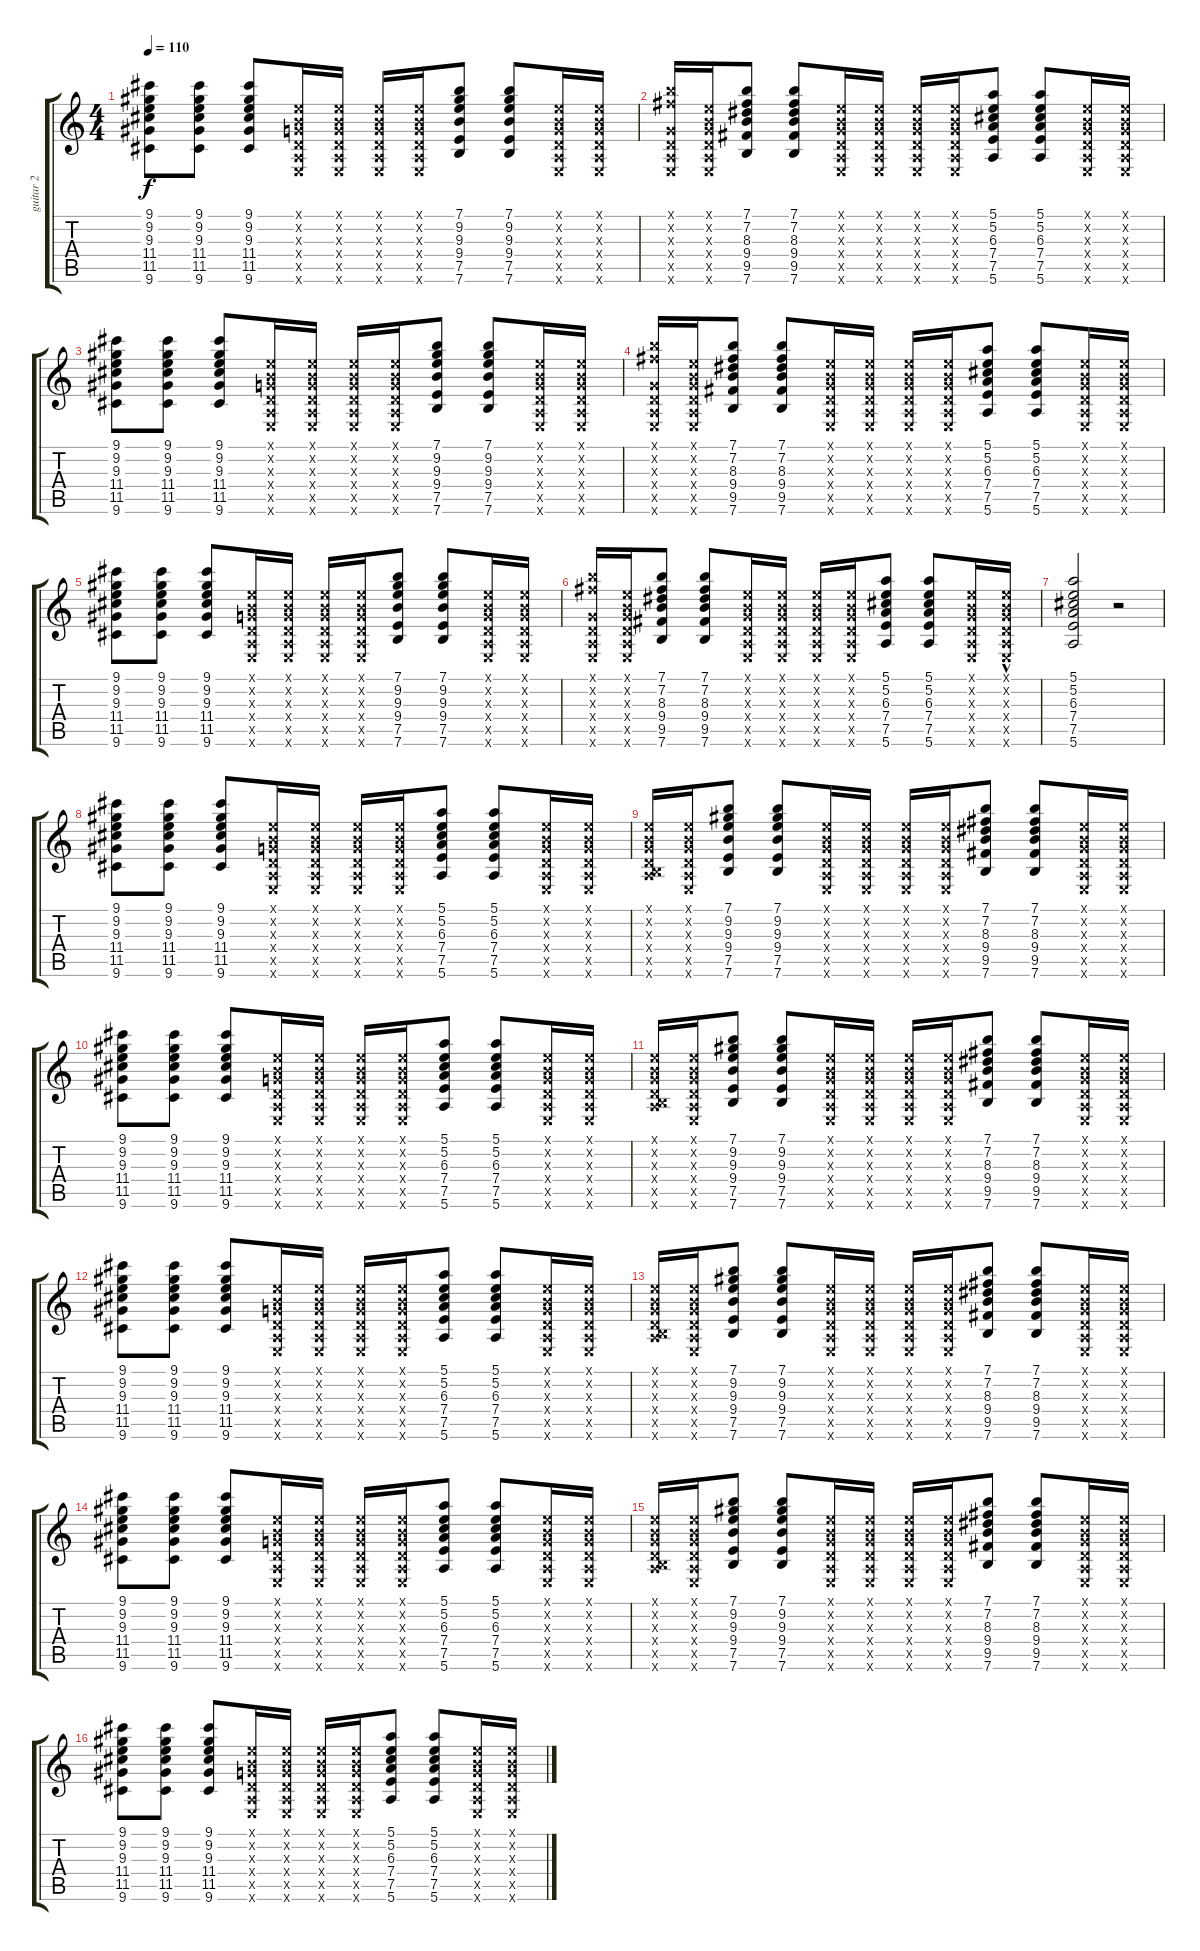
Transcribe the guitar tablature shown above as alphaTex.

\track ("guitar 2" "guitar 2") {instrument distortionguitar}
\staff {score tabs}
\tuning (E4 B3 G3 D3 A2 E2) {hide}
\ts (4 4)
\tempo 110
\clef g2
\ks c
(9.1 9.2 9.3 11.4 11.5 9.6).8{dy f} (9.1 9.2 9.3 11.4 11.5 9.6).8 (9.1 9.2 9.3 11.4 11.5 9.6).8 (0.1{x} 0.2{x} 0.3{x} 0.4{x} 0.5{x} 0.6{x}).16 (0.1{x} 0.2{x} 0.3{x} 0.4{x} 0.5{x} 0.6{x}).16 (0.1{x} 0.2{x} 0.3{x} 0.4{x} 0.5{x} 0.6{x}).16 (0.1{x} 0.2{x} 0.3{x} 0.4{x} 0.5{x} 0.6{x}).16 (7.1 9.2 9.3 9.4 7.5 7.6).8 (7.1 9.2 9.3 9.4 7.5 7.6).8 (0.1{x} 0.2{x} 0.3{x} 0.4{x} 0.5{x} 0.6{x}).16 (0.1{x} 0.2{x} 0.3{x} 0.4{x} 0.5{x} 0.6{x}).16 |
(7.1{x} 7.2{x} 0.3{x} 0.4{x} 0.5{x} 0.6{x}).16 (0.1{x} 0.2{x} 0.3{x} 0.4{x} 0.5{x} 0.6{x}).16 (7.1 7.2 8.3 9.4 9.5 7.6).8 (7.1 7.2 8.3 9.4 9.5 7.6).8 (0.1{x} 0.2{x} 0.3{x} 0.4{x} 0.5{x} 0.6{x}).16 (0.1{x} 0.2{x} 0.3{x} 0.4{x} 0.5{x} 0.6{x}).16 (0.1{x} 0.2{x} 0.3{x} 0.4{x} 0.5{x} 0.6{x}).16 (0.1{x} 0.2{x} 0.3{x} 0.4{x} 0.5{x} 0.6{x}).16 (5.1 5.2 6.3 7.4 7.5 5.6).8 (5.1 5.2 6.3 7.4 7.5 5.6).8 (0.1{x} 0.2{x} 0.3{x} 0.4{x} 0.5{x} 0.6{x}).16 (0.1{x} 0.2{x} 0.3{x} 0.4{x} 0.5{x} 0.6{x}).16 |
(9.1 9.2 9.3 11.4 11.5 9.6).8 (9.1 9.2 9.3 11.4 11.5 9.6).8 (9.1 9.2 9.3 11.4 11.5 9.6).8 (0.1{x} 0.2{x} 0.3{x} 0.4{x} 0.5{x} 0.6{x}).16 (0.1{x} 0.2{x} 0.3{x} 0.4{x} 0.5{x} 0.6{x}).16 (0.1{x} 0.2{x} 0.3{x} 0.4{x} 0.5{x} 0.6{x}).16 (0.1{x} 0.2{x} 0.3{x} 0.4{x} 0.5{x} 0.6{x}).16 (7.1 9.2 9.3 9.4 7.5 7.6).8 (7.1 9.2 9.3 9.4 7.5 7.6).8 (0.1{x} 0.2{x} 0.3{x} 0.4{x} 0.5{x} 0.6{x}).16 (0.1{x} 0.2{x} 0.3{x} 0.4{x} 0.5{x} 0.6{x}).16 |
(7.1{x} 7.2{x} 0.3{x} 0.4{x} 0.5{x} 0.6{x}).16 (0.1{x} 0.2{x} 0.3{x} 0.4{x} 0.5{x} 0.6{x}).16 (7.1 7.2 8.3 9.4 9.5 7.6).8 (7.1 7.2 8.3 9.4 9.5 7.6).8 (0.1{x} 0.2{x} 0.3{x} 0.4{x} 0.5{x} 0.6{x}).16 (0.1{x} 0.2{x} 0.3{x} 0.4{x} 0.5{x} 0.6{x}).16 (0.1{x} 0.2{x} 0.3{x} 0.4{x} 0.5{x} 0.6{x}).16 (0.1{x} 0.2{x} 0.3{x} 0.4{x} 0.5{x} 0.6{x}).16 (5.1 5.2 6.3 7.4 7.5 5.6).8 (5.1 5.2 6.3 7.4 7.5 5.6).8 (0.1{x} 0.2{x} 0.3{x} 0.4{x} 0.5{x} 0.6{x}).16 (0.1{x} 0.2{x} 0.3{x} 0.4{x} 0.5{x} 0.6{x}).16 |
(9.1 9.2 9.3 11.4 11.5 9.6).8 (9.1 9.2 9.3 11.4 11.5 9.6).8 (9.1 9.2 9.3 11.4 11.5 9.6).8 (0.1{x} 0.2{x} 0.3{x} 0.4{x} 0.5{x} 0.6{x}).16 (0.1{x} 0.2{x} 0.3{x} 0.4{x} 0.5{x} 0.6{x}).16 (0.1{x} 0.2{x} 0.3{x} 0.4{x} 0.5{x} 0.6{x}).16 (0.1{x} 0.2{x} 0.3{x} 0.4{x} 0.5{x} 0.6{x}).16 (7.1 9.2 9.3 9.4 7.5 7.6).8 (7.1 9.2 9.3 9.4 7.5 7.6).8 (0.1{x} 0.2{x} 0.3{x} 0.4{x} 0.5{x} 0.6{x}).16 (0.1{x} 0.2{x} 0.3{x} 0.4{x} 0.5{x} 0.6{x}).16 |
(7.1{x} 7.2{x} 0.3{x} 0.4{x} 0.5{x} 0.6{x}).16 (0.1{x} 0.2{x} 0.3{x} 0.4{x} 0.5{x} 0.6{x}).16 (7.1 7.2 8.3 9.4 9.5 7.6).8 (7.1 7.2 8.3 9.4 9.5 7.6).8 (0.1{x} 0.2{x} 0.3{x} 0.4{x} 0.5{x} 0.6{x}).16 (0.1{x} 0.2{x} 0.3{x} 0.4{x} 0.5{x} 0.6{x}).16 (0.1{x} 0.2{x} 0.3{x} 0.4{x} 0.5{x} 0.6{x}).16 (0.1{x} 0.2{x} 0.3{x} 0.4{x} 0.5{x} 0.6{x}).16 (5.1 5.2 6.3 7.4 7.5 5.6).8 (5.1 5.2 6.3 7.4 7.5 5.6).8 (0.1{x} 0.2{x} 0.3{x} 0.4{x} 0.5{x} 0.6{x}).16 (0.1{hac x} 0.2{x} 0.3{x} 0.4{x} 0.5{x} 0.6{x}).16 |
(5.1 5.2 6.3 7.4 7.5 5.6).2 r.2 |
(9.1 9.2 9.3 11.4 11.5 9.6).8 (9.1 9.2 9.3 11.4 11.5 9.6).8 (9.1 9.2 9.3 11.4 11.5 9.6).8 (0.1{x} 0.2{x} 0.3{x} 0.4{x} 0.5{x} 0.6{x}).16 (0.1{x} 0.2{x} 0.3{x} 0.4{x} 0.5{x} 0.6{x}).16 (0.1{x} 0.2{x} 0.3{x} 0.4{x} 0.5{x} 0.6{x}).16 (0.1{x} 0.2{x} 0.3{x} 0.4{x} 0.5{x} 0.6{x}).16 (5.1 5.2 6.3 7.4 7.5 5.6).8 (5.1 5.2 6.3 7.4 7.5 5.6).8 (0.1{x} 0.2{x} 0.3{x} 0.4{x} 0.5{x} 0.6{x}).16 (0.1{x} 0.2{x} 0.3{x} 0.4{x} 0.5{x} 0.6{x}).16 |
(0.1{x} 0.2{x} 0.3{x} 0.4{x} 0.5{x} 7.6{x}).16 (0.1{x} 0.2{x} 0.3{x} 0.4{x} 0.5{x} 0.6{x}).16 (7.1 9.2 9.3 9.4 7.5 7.6).8 (7.1 9.2 9.3 9.4 7.5 7.6).8 (0.1{x} 0.2{x} 0.3{x} 0.4{x} 0.5{x} 0.6{x}).16 (0.1{x} 0.2{x} 0.3{x} 0.4{x} 0.5{x} 0.6{x}).16 (0.1{x} 0.2{x} 0.3{x} 0.4{x} 0.5{x} 0.6{x}).16 (0.1{x} 0.2{x} 0.3{x} 0.4{x} 0.5{x} 0.6{x}).16 (7.1 7.2 8.3 9.4 9.5 7.6).8 (7.1 7.2 8.3 9.4 9.5 7.6).8 (0.1{x} 0.2{x} 0.3{x} 0.4{x} 0.5{x} 0.6{x}).16 (0.1{x} 0.2{x} 0.3{x} 0.4{x} 0.5{x} 0.6{x}).16 |
(9.1 9.2 9.3 11.4 11.5 9.6).8 (9.1 9.2 9.3 11.4 11.5 9.6).8 (9.1 9.2 9.3 11.4 11.5 9.6).8 (0.1{x} 0.2{x} 0.3{x} 0.4{x} 0.5{x} 0.6{x}).16 (0.1{x} 0.2{x} 0.3{x} 0.4{x} 0.5{x} 0.6{x}).16 (0.1{x} 0.2{x} 0.3{x} 0.4{x} 0.5{x} 0.6{x}).16 (0.1{x} 0.2{x} 0.3{x} 0.4{x} 0.5{x} 0.6{x}).16 (5.1 5.2 6.3 7.4 7.5 5.6).8 (5.1 5.2 6.3 7.4 7.5 5.6).8 (0.1{x} 0.2{x} 0.3{x} 0.4{x} 0.5{x} 0.6{x}).16 (0.1{x} 0.2{x} 0.3{x} 0.4{x} 0.5{x} 0.6{x}).16 |
(0.1{x} 0.2{x} 0.3{x} 0.4{x} 0.5{x} 7.6{x}).16 (0.1{x} 0.2{x} 0.3{x} 0.4{x} 0.5{x} 0.6{x}).16 (7.1 9.2 9.3 9.4 7.5 7.6).8 (7.1 9.2 9.3 9.4 7.5 7.6).8 (0.1{x} 0.2{x} 0.3{x} 0.4{x} 0.5{x} 0.6{x}).16 (0.1{x} 0.2{x} 0.3{x} 0.4{x} 0.5{x} 0.6{x}).16 (0.1{x} 0.2{x} 0.3{x} 0.4{x} 0.5{x} 0.6{x}).16 (0.1{x} 0.2{x} 0.3{x} 0.4{x} 0.5{x} 0.6{x}).16 (7.1 7.2 8.3 9.4 9.5 7.6).8 (7.1 7.2 8.3 9.4 9.5 7.6).8 (0.1{x} 0.2{x} 0.3{x} 0.4{x} 0.5{x} 0.6{x}).16 (0.1{x} 0.2{x} 0.3{x} 0.4{x} 0.5{x} 0.6{x}).16 |
(9.1 9.2 9.3 11.4 11.5 9.6).8 (9.1 9.2 9.3 11.4 11.5 9.6).8 (9.1 9.2 9.3 11.4 11.5 9.6).8 (0.1{x} 0.2{x} 0.3{x} 0.4{x} 0.5{x} 0.6{x}).16 (0.1{x} 0.2{x} 0.3{x} 0.4{x} 0.5{x} 0.6{x}).16 (0.1{x} 0.2{x} 0.3{x} 0.4{x} 0.5{x} 0.6{x}).16 (0.1{x} 0.2{x} 0.3{x} 0.4{x} 0.5{x} 0.6{x}).16 (5.1 5.2 6.3 7.4 7.5 5.6).8 (5.1 5.2 6.3 7.4 7.5 5.6).8 (0.1{x} 0.2{x} 0.3{x} 0.4{x} 0.5{x} 0.6{x}).16 (0.1{x} 0.2{x} 0.3{x} 0.4{x} 0.5{x} 0.6{x}).16 |
(0.1{x} 0.2{x} 0.3{x} 0.4{x} 0.5{x} 7.6{x}).16 (0.1{x} 0.2{x} 0.3{x} 0.4{x} 0.5{x} 0.6{x}).16 (7.1 9.2 9.3 9.4 7.5 7.6).8 (7.1 9.2 9.3 9.4 7.5 7.6).8 (0.1{x} 0.2{x} 0.3{x} 0.4{x} 0.5{x} 0.6{x}).16 (0.1{x} 0.2{x} 0.3{x} 0.4{x} 0.5{x} 0.6{x}).16 (0.1{x} 0.2{x} 0.3{x} 0.4{x} 0.5{x} 0.6{x}).16 (0.1{x} 0.2{x} 0.3{x} 0.4{x} 0.5{x} 0.6{x}).16 (7.1 7.2 8.3 9.4 9.5 7.6).8 (7.1 7.2 8.3 9.4 9.5 7.6).8 (0.1{x} 0.2{x} 0.3{x} 0.4{x} 0.5{x} 0.6{x}).16 (0.1{x} 0.2{x} 0.3{x} 0.4{x} 0.5{x} 0.6{x}).16 |
(9.1 9.2 9.3 11.4 11.5 9.6).8 (9.1 9.2 9.3 11.4 11.5 9.6).8 (9.1 9.2 9.3 11.4 11.5 9.6).8 (0.1{x} 0.2{x} 0.3{x} 0.4{x} 0.5{x} 0.6{x}).16 (0.1{x} 0.2{x} 0.3{x} 0.4{x} 0.5{x} 0.6{x}).16 (0.1{x} 0.2{x} 0.3{x} 0.4{x} 0.5{x} 0.6{x}).16 (0.1{x} 0.2{x} 0.3{x} 0.4{x} 0.5{x} 0.6{x}).16 (5.1 5.2 6.3 7.4 7.5 5.6).8 (5.1 5.2 6.3 7.4 7.5 5.6).8 (0.1{x} 0.2{x} 0.3{x} 0.4{x} 0.5{x} 0.6{x}).16 (0.1{x} 0.2{x} 0.3{x} 0.4{x} 0.5{x} 0.6{x}).16 |
(0.1{x} 0.2{x} 0.3{x} 0.4{x} 0.5{x} 7.6{x}).16 (0.1{x} 0.2{x} 0.3{x} 0.4{x} 0.5{x} 0.6{x}).16 (7.1 9.2 9.3 9.4 7.5 7.6).8 (7.1 9.2 9.3 9.4 7.5 7.6).8 (0.1{x} 0.2{x} 0.3{x} 0.4{x} 0.5{x} 0.6{x}).16 (0.1{x} 0.2{x} 0.3{x} 0.4{x} 0.5{x} 0.6{x}).16 (0.1{x} 0.2{x} 0.3{x} 0.4{x} 0.5{x} 0.6{x}).16 (0.1{x} 0.2{x} 0.3{x} 0.4{x} 0.5{x} 0.6{x}).16 (7.1 7.2 8.3 9.4 9.5 7.6).8 (7.1 7.2 8.3 9.4 9.5 7.6).8 (0.1{x} 0.2{x} 0.3{x} 0.4{x} 0.5{x} 0.6{x}).16 (0.1{x} 0.2{x} 0.3{x} 0.4{x} 0.5{x} 0.6{x}).16 |
(9.1 9.2 9.3 11.4 11.5 9.6).8 (9.1 9.2 9.3 11.4 11.5 9.6).8 (9.1 9.2 9.3 11.4 11.5 9.6).8 (0.1{x} 0.2{x} 0.3{x} 0.4{x} 0.5{x} 0.6{x}).16 (0.1{x} 0.2{x} 0.3{x} 0.4{x} 0.5{x} 0.6{x}).16 (0.1{x} 0.2{x} 0.3{x} 0.4{x} 0.5{x} 0.6{x}).16 (0.1{x} 0.2{x} 0.3{x} 0.4{x} 0.5{x} 0.6{x}).16 (5.1 5.2 6.3 7.4 7.5 5.6).8 (5.1 5.2 6.3 7.4 7.5 5.6).8 (0.1{x} 0.2{x} 0.3{x} 0.4{x} 0.5{x} 0.6{x}).16 (0.1{x} 0.2{x} 0.3{x} 0.4{x} 0.5{x} 0.6{x}).16
